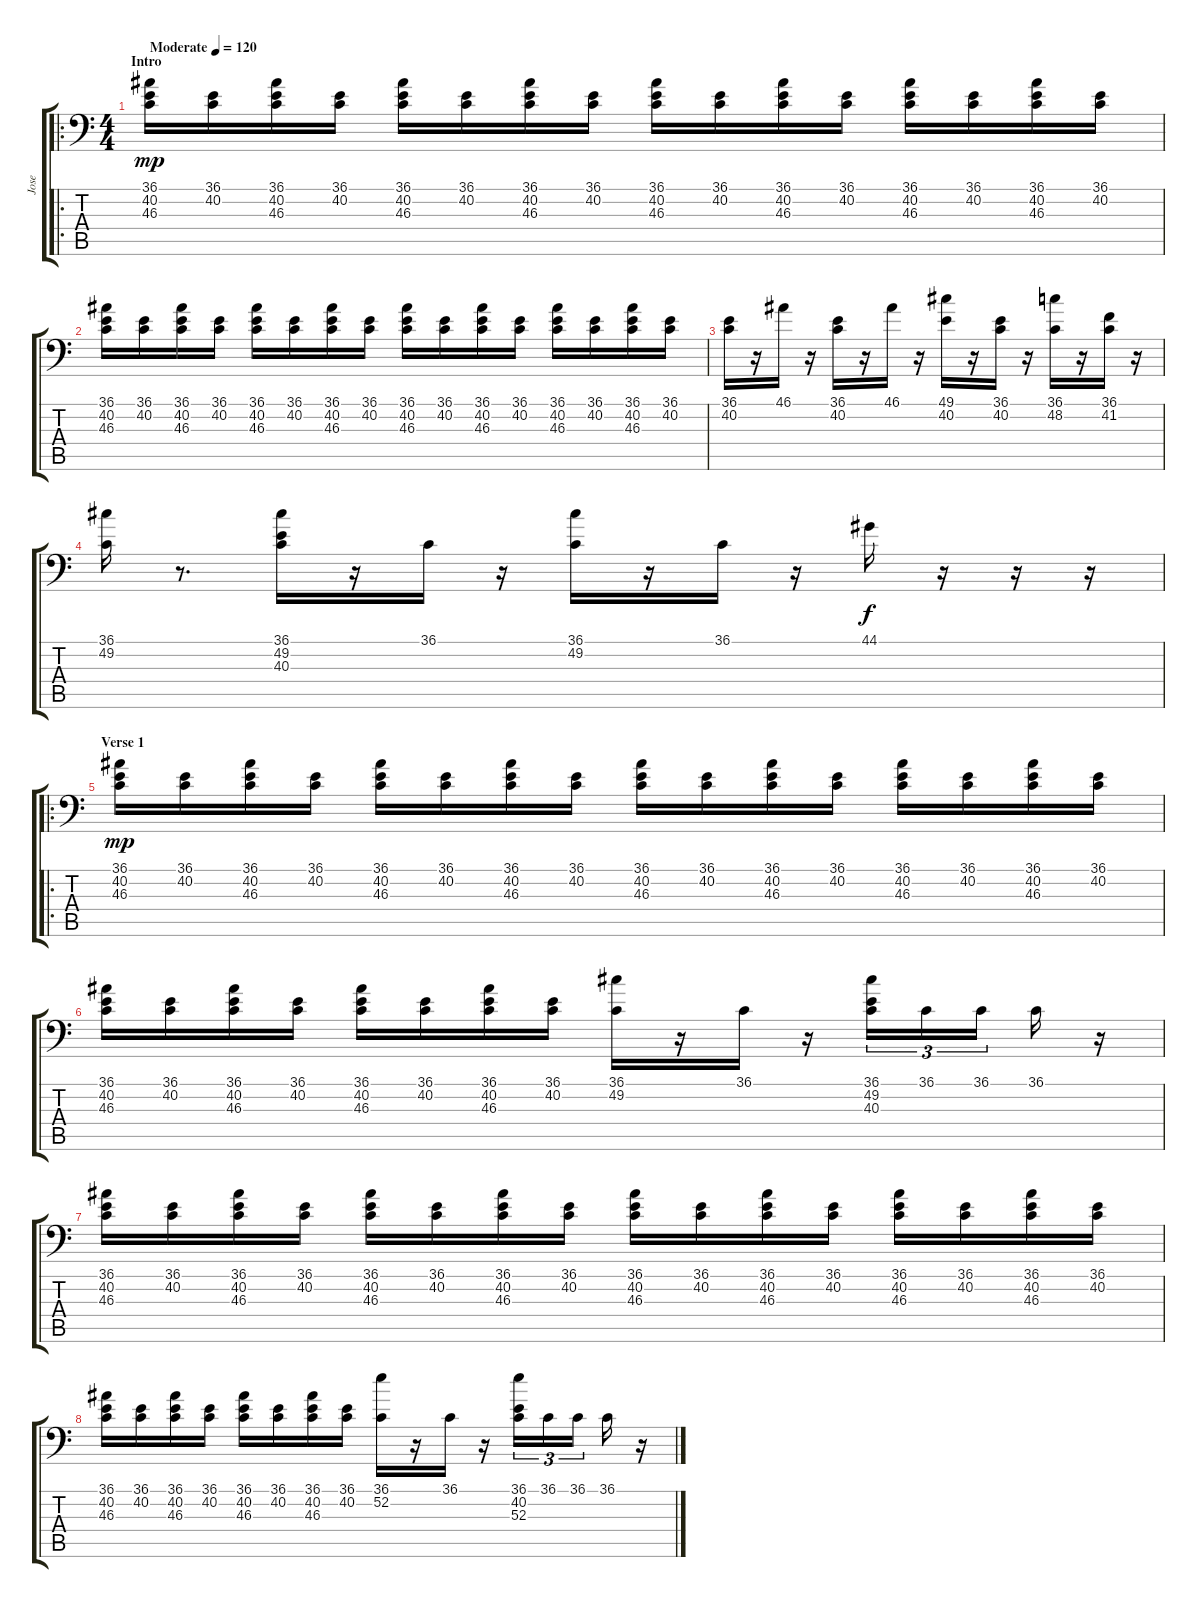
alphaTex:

\track ("Jose" "Jose") {instrument acousticgrandpiano}
\staff {score tabs}
\tuning (C-1 C-1 C-1 C-1 C-1 C-1) {hide}
\ro
\ts (4 4)
\section ("" "Intro")
\tempo (120 "Moderate")
\clef f4
\ks c
(36.1 40.2 46.3).16{dy mp instrument acousticgrandpiano} (36.1 40.2).16 (36.1 40.2 46.3).16 (36.1 40.2).16 (36.1 40.2 46.3).16 (36.1 40.2).16 (36.1 40.2 46.3).16 (36.1 40.2).16 (36.1 40.2 46.3).16 (36.1 40.2).16 (36.1 40.2 46.3).16 (36.1 40.2).16 (36.1 40.2 46.3).16 (36.1 40.2).16 (36.1 40.2 46.3).16 (36.1 40.2).16 |
(36.1 40.2 46.3).16 (36.1 40.2).16 (36.1 40.2 46.3).16 (36.1 40.2).16 (36.1 40.2 46.3).16 (36.1 40.2).16 (36.1 40.2 46.3).16 (36.1 40.2).16 (36.1 40.2 46.3).16 (36.1 40.2).16 (36.1 40.2 46.3).16 (36.1 40.2).16 (36.1 40.2 46.3).16 (36.1 40.2).16 (36.1 40.2 46.3).16 (36.1 40.2).16 |
(36.1 40.2).16 r.16 46.1.16 r.16 (36.1 40.2).16 r.16 46.1.16 r.16 (49.1 40.2).16 r.16 (36.1 40.2).16 r.16 (36.1 48.2).16 r.16 (36.1 41.2).16 r.16 |
(36.1 49.2).16 r.8{d} (36.1 49.2 40.3).16 r.16 36.1.16 r.16 (36.1 49.2).16 r.16 36.1.16 r.16 44.1.16{dy f} r.16 r.16 r.16 |
\ro
\section ("" "Verse 1")
(36.1 40.2 46.3).16{dy mp} (36.1 40.2).16 (36.1 40.2 46.3).16 (36.1 40.2).16 (36.1 40.2 46.3).16 (36.1 40.2).16 (36.1 40.2 46.3).16 (36.1 40.2).16 (36.1 40.2 46.3).16 (36.1 40.2).16 (36.1 40.2 46.3).16 (36.1 40.2).16 (36.1 40.2 46.3).16 (36.1 40.2).16 (36.1 40.2 46.3).16 (36.1 40.2).16 |
(36.1 40.2 46.3).16 (36.1 40.2).16 (36.1 40.2 46.3).16 (36.1 40.2).16 (36.1 40.2 46.3).16 (36.1 40.2).16 (36.1 40.2 46.3).16 (36.1 40.2).16 (36.1 49.2).16 r.16 36.1.16 r.16 (36.1 49.2 40.3).16{tu (3 2)} 36.1.16{tu (3 2)} 36.1.16{tu (3 2)} 36.1.16 r.16 |
(36.1 40.2 46.3).16 (36.1 40.2).16 (36.1 40.2 46.3).16 (36.1 40.2).16 (36.1 40.2 46.3).16 (36.1 40.2).16 (36.1 40.2 46.3).16 (36.1 40.2).16 (36.1 40.2 46.3).16 (36.1 40.2).16 (36.1 40.2 46.3).16 (36.1 40.2).16 (36.1 40.2 46.3).16 (36.1 40.2).16 (36.1 40.2 46.3).16 (36.1 40.2).16 |
(36.1 40.2 46.3).16 (36.1 40.2).16 (36.1 40.2 46.3).16 (36.1 40.2).16 (36.1 40.2 46.3).16 (36.1 40.2).16 (36.1 40.2 46.3).16 (36.1 40.2).16 (36.1 52.2).16 r.16 36.1.16 r.16 (36.1 40.2 52.3).16{tu (3 2)} 36.1.16{tu (3 2)} 36.1.16{tu (3 2)} 36.1.16 r.16
